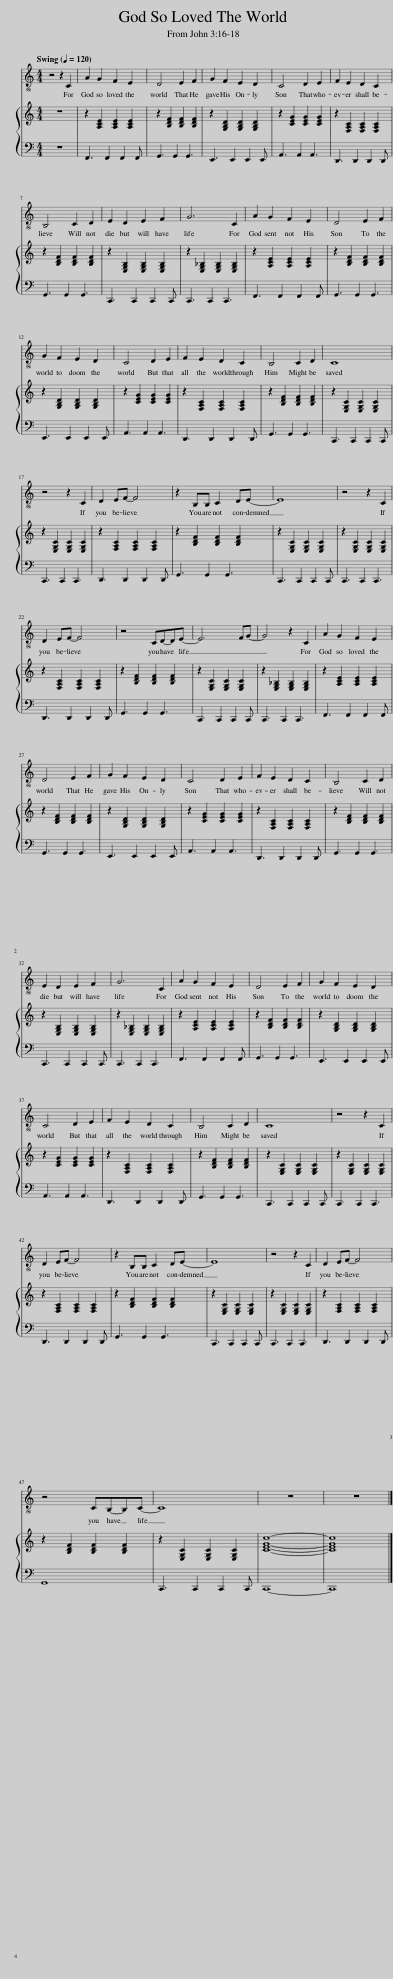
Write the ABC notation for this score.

X:1
%%score 1 { 2 | 3 }
L:1/8
Q:1/4=120
M:4/4
I:linebreak $
K:C
V:1 treble
V:2 treble
V:3 bass
V:1
 z4 z2 C2 | A2 G2 F2 E2 | D4 E2 F2 | G2 F2 E2 D2 | C4 D2 E2 | %5
 F2 E2 D2 C2 |$ B,4 C2 D2 | E2 D2 E2 F2 | G6 C2 | A2 G2 F2 E2 | %10
 D4 E2 F2 |$ G2 F2 E2 D2 | C4 D2 E2 | F2 E2 D2 C2 | B,4 C2 D2 | %15
 C8 |$ z4 z2 C2 | D2 EF- F4 | z2 B,B, C2 DE- | E8 | %20
 z4 z2 C2 |$ D2 EF- F4 | z4 CD-DE- | E6 FG- | G4 z2 C2 | %25
 A2 G2 F2 E2 |$ D4 E2 F2 | G2 F2 E2 D2 | C4 D2 E2 | F2 E2 D2 C2 | %30
 B,4 C2 D2 |$ E2 D2 E2 F2 | G6 C2 | A2 G2 F2 E2 | D4 E2 F2 | %35
 G2 F2 E2 D2 |$ C4 D2 E2 | F2 E2 D2 C2 | B,4 C2 D2 | C8 | %40
 z4 z2 C2 |$ D2 EF- F4 | z2 B,B, C2 DE- | E8 | z4 z2 C2 | %45
 D2 EF- F4 |$ z4 CB,-B,C- | C8 | z8 | z8 |] %50
V:2
 z8 | z2 [A,CE]2 [A,CE]2 [A,CE]2 | z2 [B,DF]2 [B,DF]2 [B,DF]2 | z2 [G,B,D]2 [G,B,D]2 [G,B,D]2 | z2 [CEG]2 [CEG]2 [CEG]2 | %5
 z2 [F,A,C]2 [F,A,C]2 [F,A,C]2 |$ z2 [B,DF]2 [B,DF]2 [B,DF]2 | z2 [E,G,B,]2 [E,G,B,]2 [E,G,B,]2 | z2 [E,G,_B,]2 [E,G,B,]2 [E,G,B,]2 | z2 [A,CE]2 [A,CE]2 [A,CE]2 | %10
 z2 [B,DF]2 [B,DF]2 [B,DF]2 |$ z2 [G,B,D]2 [G,B,D]2 [G,B,D]2 | z2 [CEG]2 [CEG]2 [CEG]2 | z2 [F,A,C]2 [F,A,C]2 [F,A,C]2 | z2 [B,DF]2 [B,DF]2 [B,DF]2 | %15
 z2 [E,G,C]2 [E,G,C]2 [E,G,C]2 |$ z2 [E,G,C]2 [E,G,C]2 [E,G,C]2 | z2 [F,A,C]2 [F,A,C]2 [F,A,C]2 | z2 [B,DF]2 [B,DF]2 [B,DF]2 | z2 [E,G,C]2 [E,G,C]2 [E,G,C]2 | %20
 z2 [E,G,C]2 [E,G,C]2 [E,G,C]2 |$ z2 [F,A,C]2 [F,A,C]2 [F,A,C]2 | z2 [B,DF]2 [B,DF]2 [B,DF]2 | z2 [E,G,C]2 [E,G,C]2 [E,G,C]2 | z2 [E,G,_B,]2 [E,G,B,]2 [E,G,B,]2 | %25
 z2 [A,CE]2 [A,CE]2 [A,CE]2 |$ z2 [B,DF]2 [B,DF]2 [B,DF]2 | z2 [G,B,D]2 [G,B,D]2 [G,B,D]2 | z2 [CEG]2 [CEG]2 [CEG]2 | z2 [F,A,C]2 [F,A,C]2 [F,A,C]2 | %30
 z2 [B,DF]2 [B,DF]2 [B,DF]2 |$ z2 [E,G,B,]2 [E,G,B,]2 [E,G,B,]2 | z2 [E,G,_B,]2 [E,G,B,]2 [E,G,B,]2 | z2 [A,CE]2 [A,CE]2 [A,CE]2 | z2 [B,DF]2 [B,DF]2 [B,DF]2 | %35
 z2 [G,B,D]2 [G,B,D]2 [G,B,D]2 |$ z2 [CEG]2 [CEG]2 [CEG]2 | z2 [F,A,C]2 [F,A,C]2 [F,A,C]2 | z2 [B,DF]2 [B,DF]2 [B,DF]2 | z2 [E,G,C]2 [E,G,C]2 [E,G,C]2 | %40
 z2 [E,G,C]2 [E,G,C]2 [E,G,C]2 |$ z2 [F,A,C]2 [F,A,C]2 [F,A,C]2 | z2 [B,DF]2 [B,DF]2 [B,DF]2 | z2 [E,G,C]2 [E,G,C]2 [E,G,C]2 | z2 [E,G,C]2 [E,G,C]2 [E,G,C]2 | %45
 z2 [F,A,C]2 [F,A,C]2 [F,A,C]2 |$ z2 [B,DF]2 [B,DF]2 [B,DF]2 | z2 [E,G,C]2 [E,G,C]2 [E,G,C]2 | [CEGc]8- | [CEGc]8 |] %50
V:3
 z8 | F,,3 F,,2 F,,2 F,, | G,,3 G,,2 G,,3 | E,,3 E,,2 E,,2 E,, | A,,3 A,,2 A,,3 | %5
 D,,3 D,,2 D,,2 D,, |$ G,,3 G,,2 G,,3 | C,,3 C,,2 C,,2 C,, | C,,3 C,,2 C,,3 | F,,3 F,,2 F,,2 F,, | %10
 G,,3 G,,2 G,,3 |$ E,,3 E,,2 E,,2 E,, | A,,3 A,,2 A,,3 | D,,3 D,,2 D,,2 D,, | G,,3 G,,2 G,,3 | %15
 C,,3 C,,2 C,,2 C,, |$ C,,3 C,,2 C,,3 | D,,3 D,,2 D,,2 D,, | G,,3 G,,2 G,,3 | C,,3 C,,2 C,,2 C,, | %20
 C,,3 C,,2 C,,3 |$ D,,3 D,,2 D,,2 D,, | G,,3 G,,2 G,,3 | C,,3 C,,2 C,,2 C,, | C,,3 C,,2 C,,3 | %25
 F,,3 F,,2 F,,2 F,, |$ G,,3 G,,2 G,,3 | E,,3 E,,2 E,,2 E,, | A,,3 A,,2 A,,3 | D,,3 D,,2 D,,2 D,, | %30
 G,,3 G,,2 G,,3 |$ C,,3 C,,2 C,,2 C,, | C,,3 C,,2 C,,3 | F,,3 F,,2 F,,2 F,, | G,,3 G,,2 G,,3 | %35
 E,,3 E,,2 E,,2 E,, |$ A,,3 A,,2 A,,3 | D,,3 D,,2 D,,2 D,, | G,,3 G,,2 G,,3 | C,,3 C,,2 C,,2 C,, | %40
 C,,3 C,,2 C,,3 |$ D,,3 D,,2 D,,2 D,, | G,,3 G,,2 G,,3 | C,,3 C,,2 C,,2 C,, | C,,3 C,,2 C,,3 | %45
 D,,3 D,,2 D,,2 D,, |$ G,,8 | C,,3 C,,2 C,,2 C,, | C,,8- | C,,8 |] %50
